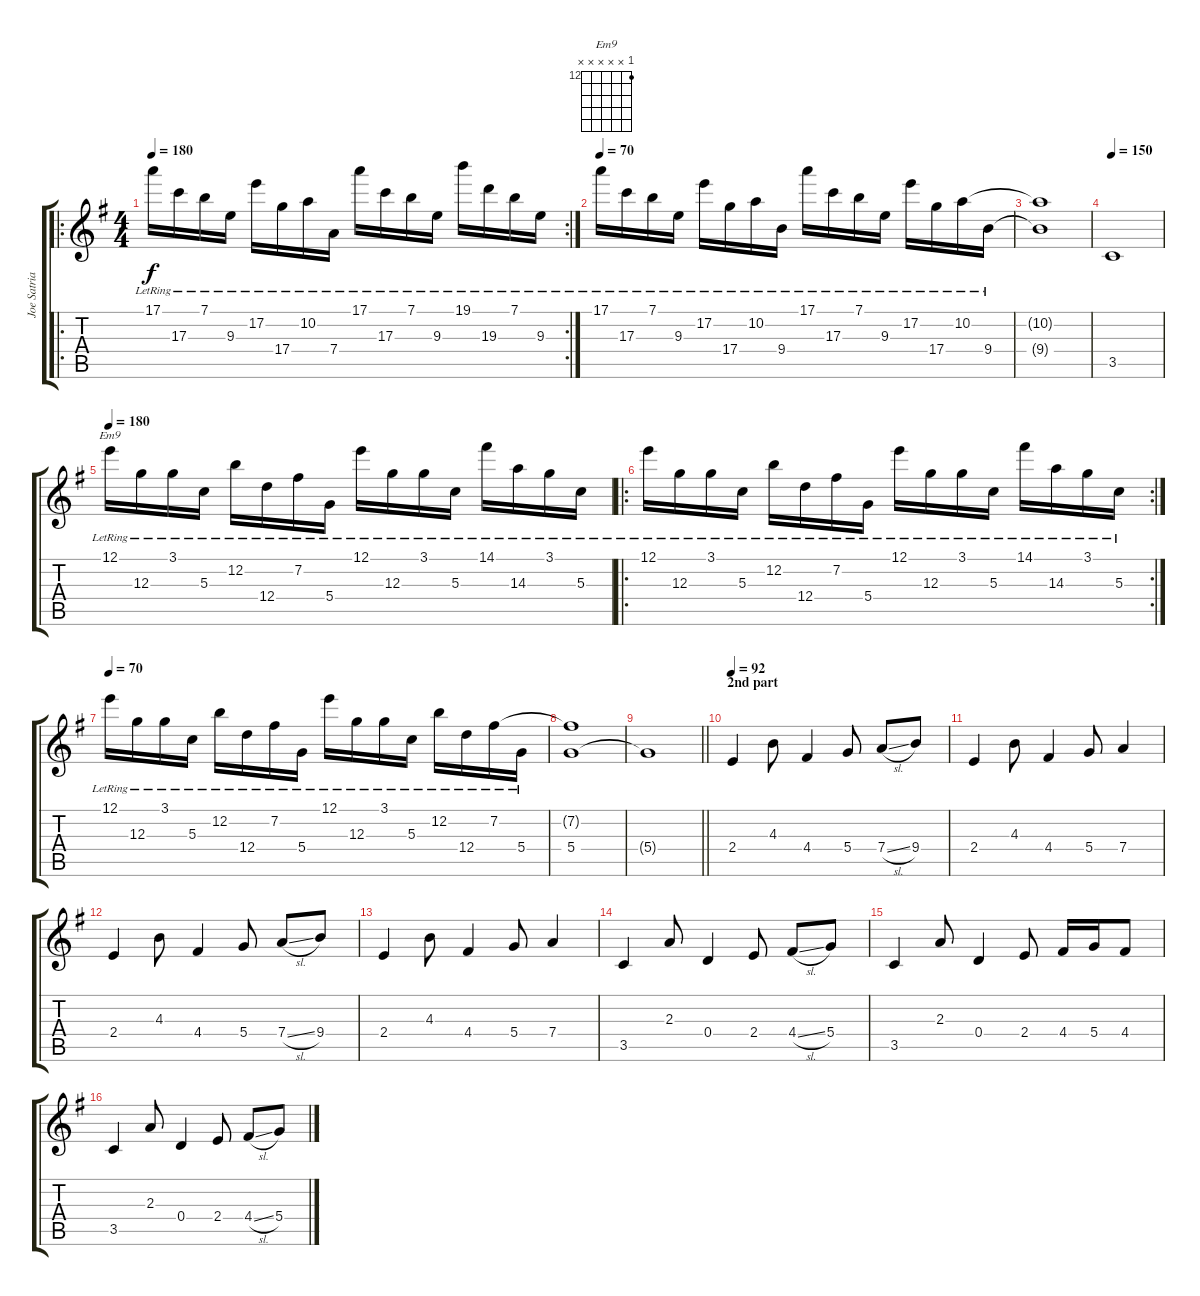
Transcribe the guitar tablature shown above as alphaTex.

\track ("Joe Satriani" "Joe Satria") {instrument electricguitarjazz}
\staff {score tabs}
\tuning (E4 B3 G3 D3 A2 E2) {hide}
\chord ("Em9" 12 x x x x x) {firstfret 12}
\ro
\rc 2
\ts (4 4)
\tempo 180
\clef g2
\ks g
17.1{lr}.16{dy f} 17.3{lr}.16 7.1{lr}.16 9.3{lr}.16 17.2{lr}.16 17.4{lr}.16 10.2{lr}.16 7.4{lr}.16 17.1{lr}.16 17.3{lr}.16 7.1{lr}.16 9.3{lr}.16 19.1{lr}.16 19.3{lr}.16 7.1{lr}.16 9.3{lr}.16 |
\tempo 70
17.1{lr}.16 17.3{lr}.16 7.1{lr}.16 9.3{lr}.16 17.2{lr}.16 17.4{lr}.16 10.2{lr}.16 9.4{lr}.16 17.1{lr}.16 17.3{lr}.16 7.1{lr}.16 9.3{lr}.16 17.2{lr}.16 17.4{lr}.16 10.2{lr}.16 9.4{lr}.16 |
(10.2{t} 9.4{t}).1 |
\tempo 150
3.5.1 |
\tempo 180
12.1{lr}.16{ch "Em9"} 12.3{lr}.16 3.1{lr}.16 5.3{lr}.16 12.2{lr}.16 12.4{lr}.16 7.2{lr}.16 5.4{lr}.16 12.1{lr}.16 12.3{lr}.16 3.1{lr}.16 5.3{lr}.16 14.1{lr}.16 14.3{lr}.16 3.1{lr}.16 5.3{lr}.16 |
\ro
\rc 2
12.1{lr}.16 12.3{lr}.16 3.1{lr}.16 5.3{lr}.16 12.2{lr}.16 12.4{lr}.16 7.2{lr}.16 5.4{lr}.16 12.1{lr}.16 12.3{lr}.16 3.1{lr}.16 5.3{lr}.16 14.1{lr}.16 14.3{lr}.16 3.1{lr}.16 5.3{lr}.16 |
\tempo 70
12.1{lr}.16 12.3{lr}.16 3.1{lr}.16 5.3{lr}.16 12.2{lr}.16 12.4{lr}.16 7.2{lr}.16 5.4{lr}.16 12.1{lr}.16 12.3{lr}.16 3.1{lr}.16 5.3{lr}.16 12.2{lr}.16 12.4{lr}.16 7.2{lr}.16 5.4{lr}.16 |
(7.2{t} 5.4).1 |
\barLineRight lightlight
5.4{t}.1 |
\section ("" "2nd part")
\tempo 92
2.4.4 4.3.8 4.4.4 5.4.8 7.4{sl}.8 9.4.8 |
2.4.4 4.3.8 4.4.4 5.4.8 7.4.4 |
2.4.4 4.3.8 4.4.4 5.4.8 7.4{sl}.8 9.4.8 |
2.4.4 4.3.8 4.4.4 5.4.8 7.4.4 |
3.5.4 2.3.8 0.4.4 2.4.8 4.4{sl}.8 5.4.8 |
3.5.4 2.3.8 0.4.4 2.4.8 4.4.16 5.4.16 4.4.8 |
3.5.4 2.3.8 0.4.4 2.4.8 4.4{sl}.8 5.4.8
